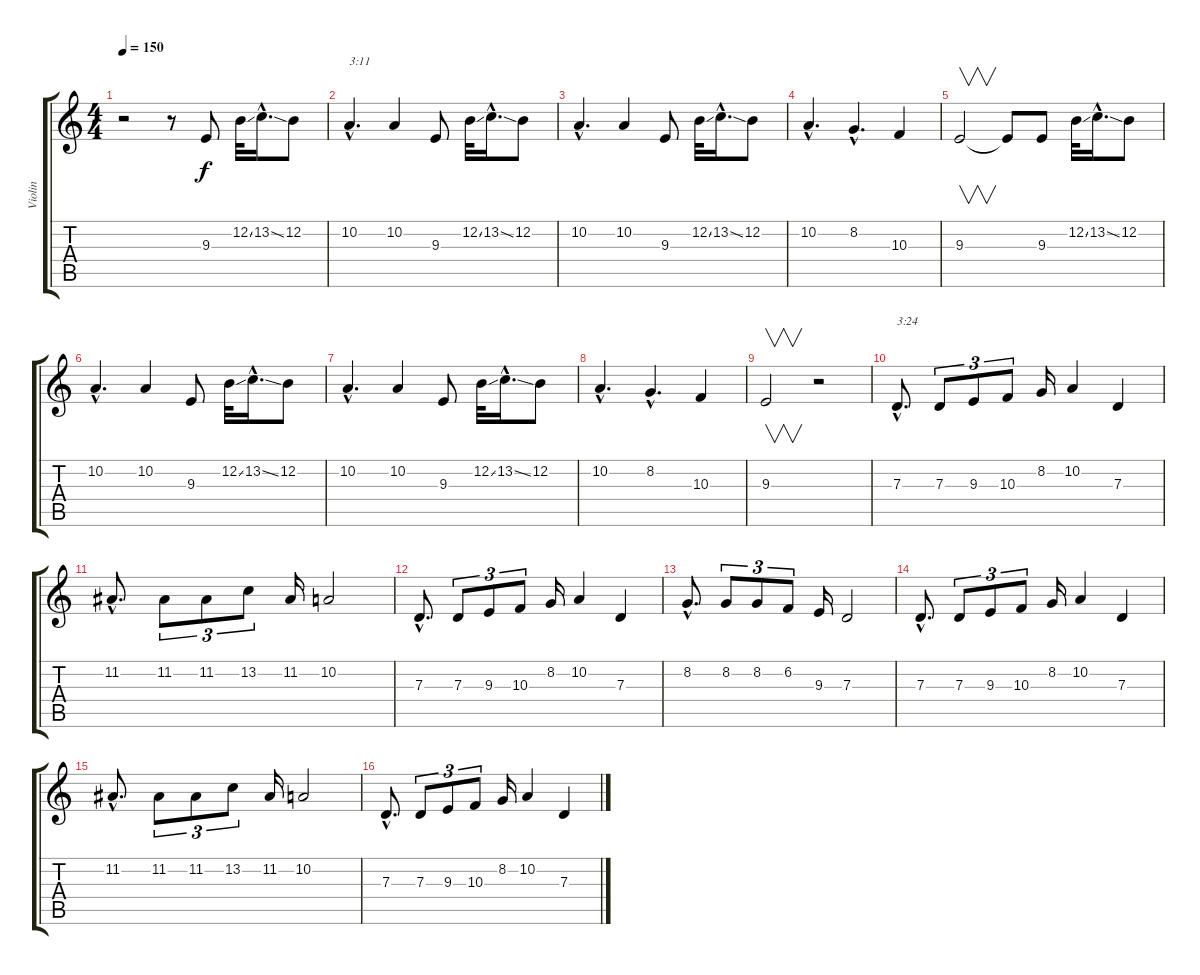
\track ("Violin" "Violin") {instrument violin}
\staff {score tabs}
\tuning (E4 B3 G3 D3 A2 E2) {hide}
\ts (4 4)
\tempo 150
\clef g2
\ks c
r.2{dy f} r.8 9.3.8 12.2{ss}.32 13.2{ss hac}.16{d} 12.2.8 |
10.2{hac}.4{d txt "3:11"} 10.2.4 9.3.8 12.2{ss}.32 13.2{ss hac}.16{d} 12.2.8 |
10.2{hac}.4{d} 10.2.4 9.3.8 12.2{ss}.32 13.2{ss hac}.16{d} 12.2.8 |
10.2{hac}.4{d} 8.2{hac}.4{d} 10.3.4 |
9.3.2{v} 9.3{t}.8 9.3.8 12.2{ss}.32 13.2{ss hac}.16{d} 12.2.8 |
10.2{hac}.4{d} 10.2.4 9.3.8 12.2{ss}.32 13.2{ss hac}.16{d} 12.2.8 |
10.2{hac}.4{d} 10.2.4 9.3.8 12.2{ss}.32 13.2{ss hac}.16{d} 12.2.8 |
10.2{hac}.4{d} 8.2{hac}.4{d} 10.3.4 |
9.3.2{v} r.2 |
7.3{hac}.8{d txt "3:24"} 7.3.8{tu (3 2)} 9.3.8{tu (3 2)} 10.3.8{tu (3 2)} 8.2.16 10.2.4 7.3.4 |
11.2{hac}.8{d} 11.2.8{tu (3 2)} 11.2.8{tu (3 2)} 13.2.8{tu (3 2)} 11.2.16 10.2.2 |
7.3{hac}.8{d} 7.3.8{tu (3 2)} 9.3.8{tu (3 2)} 10.3.8{tu (3 2)} 8.2.16 10.2.4 7.3.4 |
8.2{hac}.8{d} 8.2.8{tu (3 2)} 8.2.8{tu (3 2)} 6.2.8{tu (3 2)} 9.3.16 7.3.2 |
7.3{hac}.8{d} 7.3.8{tu (3 2)} 9.3.8{tu (3 2)} 10.3.8{tu (3 2)} 8.2.16 10.2.4 7.3.4 |
11.2{hac}.8{d} 11.2.8{tu (3 2)} 11.2.8{tu (3 2)} 13.2.8{tu (3 2)} 11.2.16 10.2.2 |
7.3{hac}.8{d} 7.3.8{tu (3 2)} 9.3.8{tu (3 2)} 10.3.8{tu (3 2)} 8.2.16 10.2.4 7.3.4
